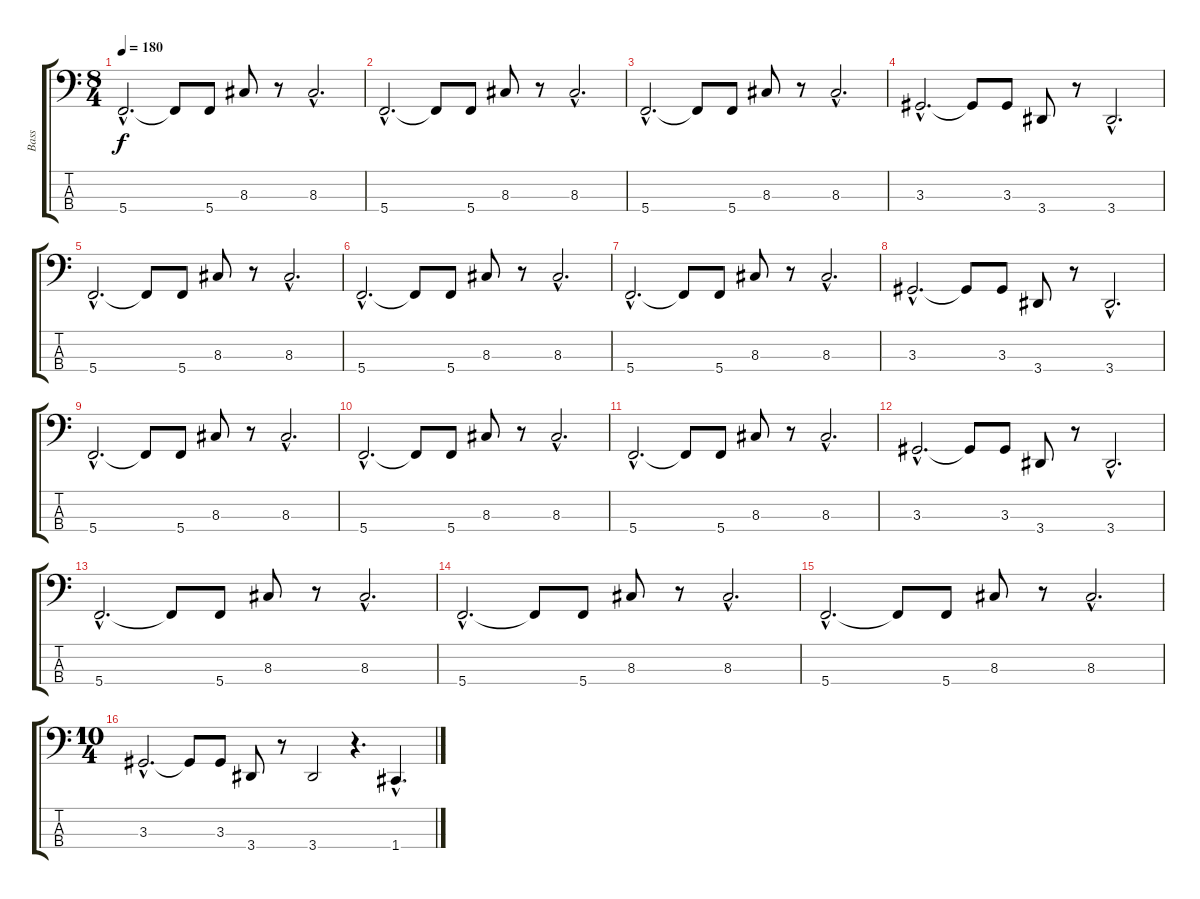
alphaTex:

\track ("Bass" "Bass") {instrument electricbassfinger}
\staff {score tabs}
\tuning (Eb2 Bb1 F1 C1) {hide}
\ts (8 4)
\tempo 180
\clef f4
\ks c
5.4{hac}.2{d dy f instrument electricbassfinger} 5.4{t}.8 5.4.8 8.3.8 r.8 8.3{hac}.2{d} |
5.4{hac}.2{d} 5.4{t}.8 5.4.8 8.3.8 r.8 8.3{hac}.2{d} |
5.4{hac}.2{d} 5.4{t}.8 5.4.8 8.3.8 r.8 8.3{hac}.2{d} |
3.3{hac}.2{d} 3.3{t}.8 3.3.8 3.4.8 r.8 3.4{hac}.2{d} |
5.4{hac}.2{d} 5.4{t}.8 5.4.8 8.3.8 r.8 8.3{hac}.2{d} |
5.4{hac}.2{d} 5.4{t}.8 5.4.8 8.3.8 r.8 8.3{hac}.2{d} |
5.4{hac}.2{d} 5.4{t}.8 5.4.8 8.3.8 r.8 8.3{hac}.2{d} |
3.3{hac}.2{d} 3.3{t}.8 3.3.8 3.4.8 r.8 3.4{hac}.2{d} |
5.4{hac}.2{d} 5.4{t}.8 5.4.8 8.3.8 r.8 8.3{hac}.2{d} |
5.4{hac}.2{d} 5.4{t}.8 5.4.8 8.3.8 r.8 8.3{hac}.2{d} |
5.4{hac}.2{d} 5.4{t}.8 5.4.8 8.3.8 r.8 8.3{hac}.2{d} |
3.3{hac}.2{d} 3.3{t}.8 3.3.8 3.4.8 r.8 3.4{hac}.2{d} |
5.4{hac}.2{d} 5.4{t}.8 5.4.8 8.3.8 r.8 8.3{hac}.2{d} |
5.4{hac}.2{d} 5.4{t}.8 5.4.8 8.3.8 r.8 8.3{hac}.2{d} |
5.4{hac}.2{d} 5.4{t}.8 5.4.8 8.3.8 r.8 8.3{hac}.2{d} |
\ts (10 4)
3.3{hac}.2{d} 3.3{t}.8 3.3.8 3.4.8 r.8 3.4.2 r.4{d} 1.4{hac}.4{d}
